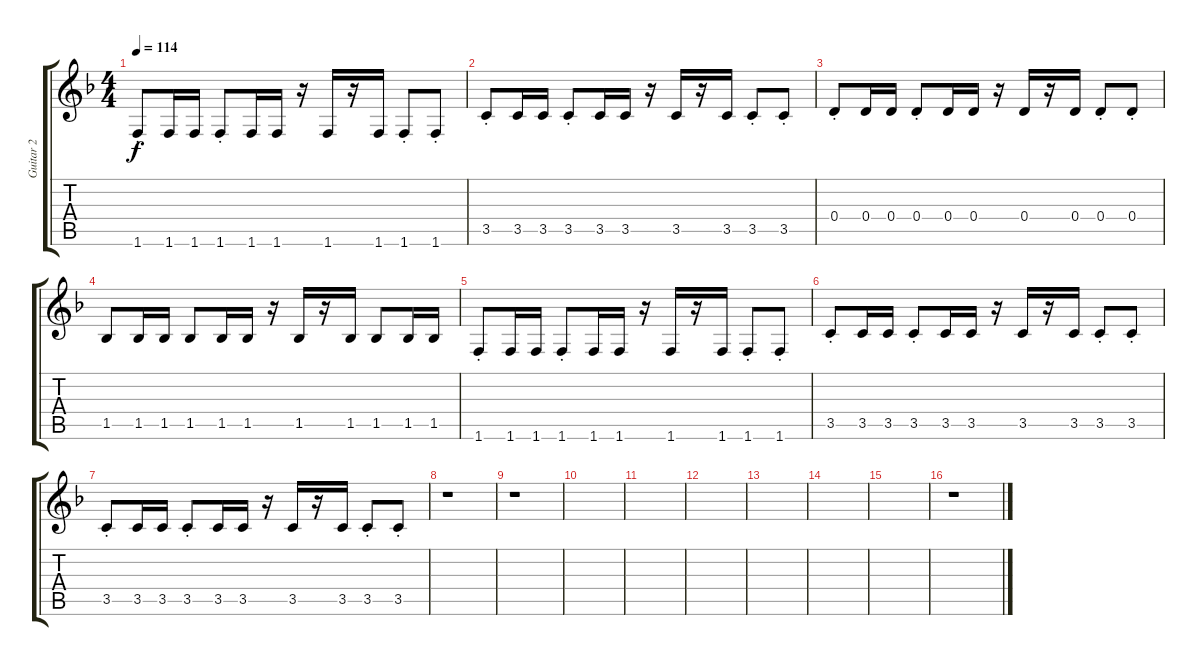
\track ("Guitar 2" "Guitar 2") {instrument synthbass1}
\staff {score tabs}
\tuning (E4 B3 G3 D3 A2 E2) {hide}
\ts (4 4)
\tempo 114
\clef g2
\ks f
1.6{st}.8{dy f} 1.6.16 1.6.16 1.6{st}.8 1.6.16 1.6.16 r.16 1.6.16 r.16 1.6.16 1.6{st}.8 1.6{st}.8 |
3.5{st}.8 3.5.16 3.5.16 3.5{st}.8 3.5.16 3.5.16 r.16 3.5.16 r.16 3.5.16 3.5{st}.8 3.5{st}.8 |
0.4{st}.8 0.4.16 0.4.16 0.4{st}.8 0.4.16 0.4.16 r.16 0.4.16 r.16 0.4.16 0.4{st}.8 0.4{st}.8 |
1.5.8 1.5.16 1.5.16 1.5.8 1.5.16 1.5.16 r.16 1.5.16 r.16 1.5.16 1.5.8 1.5.16 1.5.16 |
1.6{st}.8 1.6.16 1.6.16 1.6{st}.8 1.6.16 1.6.16 r.16 1.6.16 r.16 1.6.16 1.6{st}.8 1.6{st}.8 |
3.5{st}.8 3.5.16 3.5.16 3.5{st}.8 3.5.16 3.5.16 r.16 3.5.16 r.16 3.5.16 3.5{st}.8 3.5{st}.8 |
3.5{st}.8 3.5.16 3.5.16 3.5{st}.8 3.5.16 3.5.16 r.16 3.5.16 r.16 3.5.16 3.5{st}.8 3.5{st}.8 |
r.1 |
r.1 |
|
|
|
|
|
|
r.1{balance 4 instrument synthbass1}
